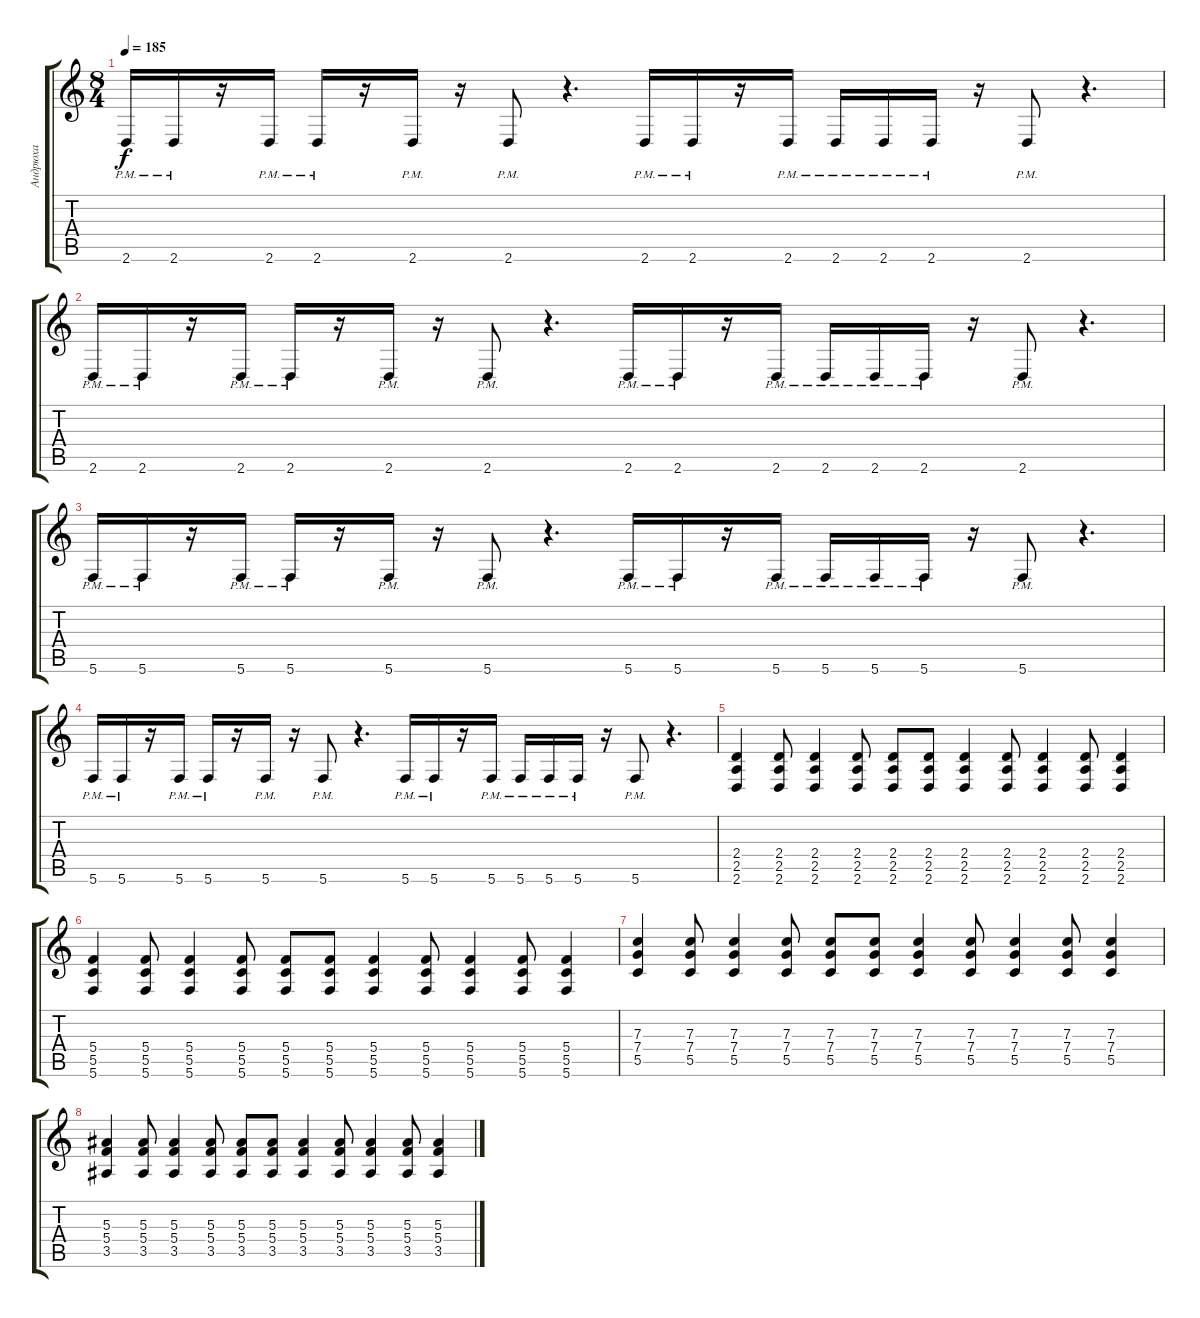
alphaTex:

\track ("Андрюха" "Андрюха") {instrument distortionguitar}
\staff {score tabs}
\tuning (D4 A3 F3 C3 G2 C2) {hide}
\ts (8 4)
\tempo 185
\clef g2
\ks c
2.6{pm}.16{dy f} 2.6{pm}.16 r.16 2.6{pm}.16 2.6{pm}.16 r.16 2.6{pm}.16 r.16 2.6{pm}.8 r.4{d} 2.6{pm}.16 2.6{pm}.16 r.16 2.6{pm}.16 2.6{pm}.16 2.6{pm}.16 2.6{pm}.16 r.16 2.6{pm}.8 r.4{d} |
2.6{pm}.16 2.6{pm}.16 r.16 2.6{pm}.16 2.6{pm}.16 r.16 2.6{pm}.16 r.16 2.6{pm}.8 r.4{d} 2.6{pm}.16 2.6{pm}.16 r.16 2.6{pm}.16 2.6{pm}.16 2.6{pm}.16 2.6{pm}.16 r.16 2.6{pm}.8 r.4{d} |
5.6{pm}.16 5.6{pm}.16 r.16 5.6{pm}.16 5.6{pm}.16 r.16 5.6{pm}.16 r.16 5.6{pm}.8 r.4{d} 5.6{pm}.16 5.6{pm}.16 r.16 5.6{pm}.16 5.6{pm}.16 5.6{pm}.16 5.6{pm}.16 r.16 5.6{pm}.8 r.4{d} |
5.6{pm}.16 5.6{pm}.16 r.16 5.6{pm}.16 5.6{pm}.16 r.16 5.6{pm}.16 r.16 5.6{pm}.8 r.4{d} 5.6{pm}.16 5.6{pm}.16 r.16 5.6{pm}.16 5.6{pm}.16 5.6{pm}.16 5.6{pm}.16 r.16 5.6{pm}.8 r.4{d} |
(2.4 2.5 2.6).4 (2.4 2.5 2.6).8 (2.4 2.5 2.6).4 (2.4 2.5 2.6).8 (2.4 2.5 2.6).8 (2.4 2.5 2.6).8 (2.4 2.5 2.6).4 (2.4 2.5 2.6).8 (2.4 2.5 2.6).4 (2.4 2.5 2.6).8 (2.4 2.5 2.6).4 |
(5.4 5.5 5.6).4 (5.4 5.5 5.6).8 (5.4 5.5 5.6).4 (5.4 5.5 5.6).8 (5.4 5.5 5.6).8 (5.4 5.5 5.6).8 (5.4 5.5 5.6).4 (5.4 5.5 5.6).8 (5.4 5.5 5.6).4 (5.4 5.5 5.6).8 (5.4 5.5 5.6).4 |
(7.3 7.4 5.5).4 (7.3 7.4 5.5).8 (7.3 7.4 5.5).4 (7.3 7.4 5.5).8 (7.3 7.4 5.5).8 (7.3 7.4 5.5).8 (7.3 7.4 5.5).4 (7.3 7.4 5.5).8 (7.3 7.4 5.5).4 (7.3 7.4 5.5).8 (7.3 7.4 5.5).4 |
(5.3 5.4 3.5).4 (5.3 5.4 3.5).8 (5.3 5.4 3.5).4 (5.3 5.4 3.5).8 (5.3 5.4 3.5).8 (5.3 5.4 3.5).8 (5.3 5.4 3.5).4 (5.3 5.4 3.5).8 (5.3 5.4 3.5).4 (5.3 5.4 3.5).8 (5.3 5.4 3.5).4
